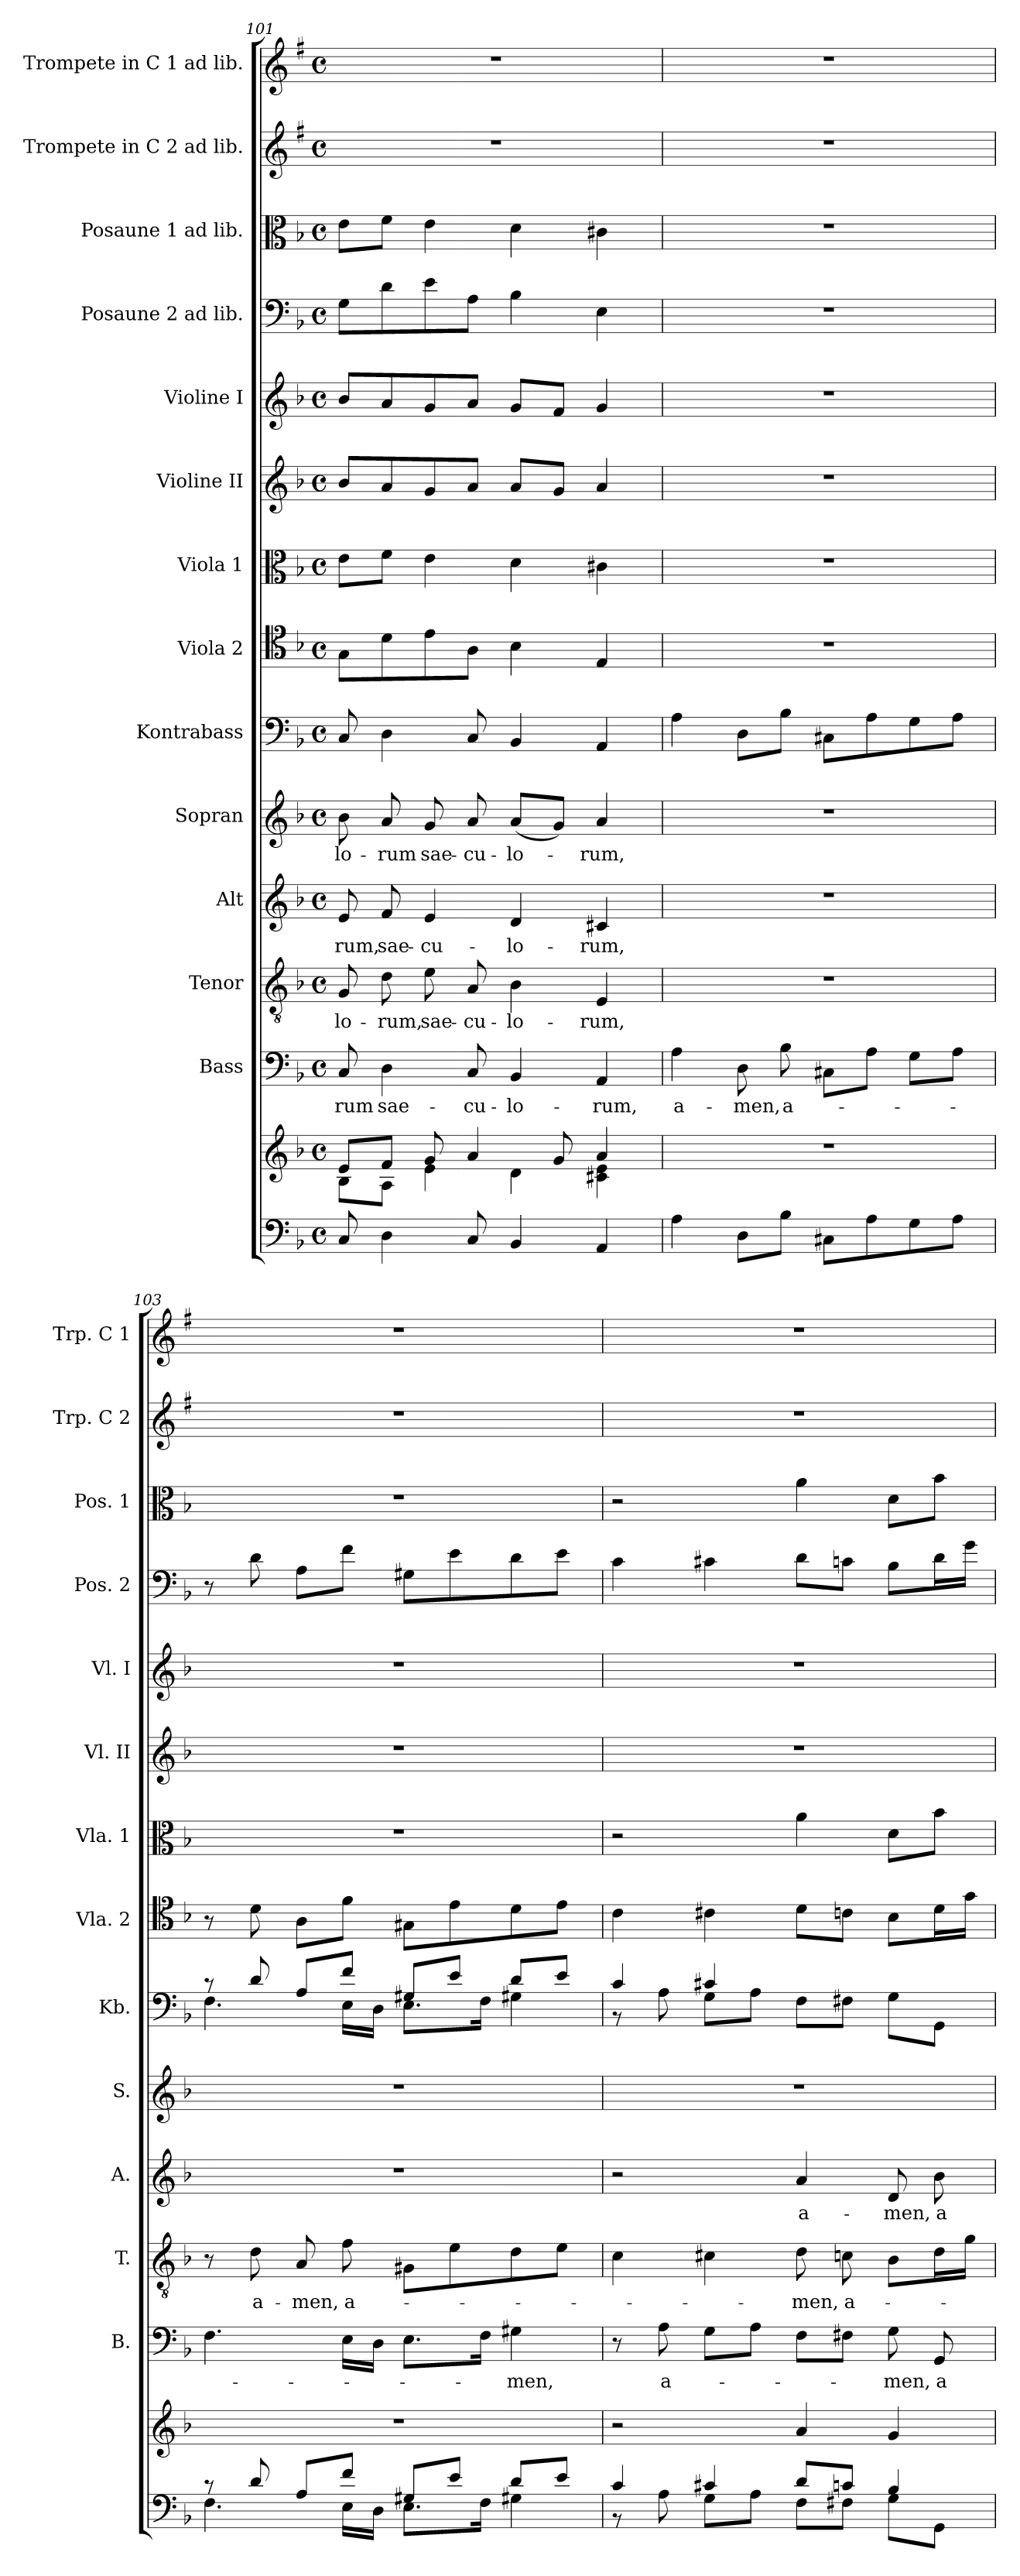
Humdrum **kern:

**kern	**kern	**kern	**text	**kern	**text	**kern	**text	**kern	**text	**kern	**kern	**kern	**kern	**kern	**kern	**kern	**kern	**kern
*part14	*part14	*part13	*part13	*part12	*part12	*part11	*part11	*part10	*part10	*part9	*part8	*part7	*part6	*part5	*part4	*part3	*part2	*part1
*staff15	*staff14	*staff13	*staff13	*staff12	*staff12	*staff11	*staff11	*staff10	*staff10	*staff9	*staff8	*staff7	*staff6	*staff5	*staff4	*staff3	*staff2	*staff1
*	*	*I"Bass	*	*I"Tenor	*	*I"Alt	*	*I"Sopran	*	*I"Kontrabass	*I"Viola 2	*I"Viola 1	*I"Violine II	*I"Violine I	*I"Posaune 2 ad lib.	*I"Posaune 1 ad lib.	*I"Trompete in C 2 ad lib.	*I"Trompete in C 1 ad lib.
*	*	*I'B.	*	*I'T.	*	*I'A.	*	*I'S.	*	*I'Kb.	*I'Vla. 2	*I'Vla. 1	*I'Vl. II	*I'Vl. I	*I'Pos. 2	*I'Pos. 1	*I'Trp. C 2	*I'Trp. C 1
*clefF4	*clefG2	*clefF4	*	*clefGv2	*	*clefG2	*	*clefG2	*	*clefF4	*clefC4	*clefC3	*clefG2	*clefG2	*clefF4	*clefC3	*clefG2	*clefG2
*	*	*	*	*	*	*	*	*	*	*ITrd7c12	*	*	*	*	*	*	*ITrd1c2	*ITrd1c2
*k[b-]	*k[b-]	*k[b-]	*	*k[b-]	*	*k[b-]	*	*k[b-]	*	*k[b-]	*k[b-]	*k[b-]	*k[b-]	*k[b-]	*k[b-]	*k[b-]	*k[b-]	*k[b-]
*F:	*F:	*F:	*	*F:	*	*F:	*	*F:	*	*F:	*F:	*F:	*F:	*F:	*F:	*F:	*F:	*F:
*M4/4	*M4/4	*M4/4	*	*M4/4	*	*M4/4	*	*M4/4	*	*M4/4	*M4/4	*M4/4	*M4/4	*M4/4	*M4/4	*M4/4	*M4/4	*M4/4
*met(c)	*met(c)	*met(c)	*	*met(c)	*	*met(c)	*	*met(c)	*	*met(c)	*met(c)	*met(c)	*met(c)	*met(c)	*met(c)	*met(c)	*met(c)	*met(c)
=101	=101	=101	=101	=101	=101	=101	=101	=101	=101	=101	=101	=101	=101	=101	=101	=101	=101	=101
*	*^	*	*	*	*	*	*	*	*	*	*	*	*	*	*	*	*	*
!	!	!	!	!LO:LY:b	!	!LO:LY:b	!	!LO:LY:b	!	!LO:LY:b	!	!	!	!	!	!	!	!	!
8C/	8e/L	8B-\L	8C/	-rum	8G/	-lo-	8e/	-rum,	8b-\	-lo-	8CC/	8G\L	8e\L	8b-/L	8b-/L	8G\L	8e\L	1r	1r
!	!	!	!	!LO:LY:b	!	!LO:LY:b	!	!LO:LY:b	!	!LO:LY:b	!	!	!	!	!	!	!	!	!
4D\	8f/J	8A\J	4D\	sae-	8d\	-rum,	8f/	sae-	8a/	-rum	4DD\	8d\	8f\J	8a/	8a/	8d\	8f\J	.	.
!	!	!	!	!	!	!LO:LY:b	!	!LO:LY:b	!	!LO:LY:b	!	!	!	!	!	!	!	!	!
.	8g/	4e\	.	.	8e\	sae-	4e/	-cu-	8g/	sae-	.	8e\	4e\	8g/	8g/	8e\	4e\	.	.
!	!	!	!	!LO:LY:b	!	!LO:LY:b	!	!	!	!LO:LY:b	!	!	!	!	!	!	!	!	!
8C/	4a/	.	8C/	-cu-	8A/	-cu-	.	.	8a/	-cu-	8CC/	8A\J	.	8a/J	8a/J	8A\J	.	.	.
!	!	!	!	!LO:LY:b	!	!LO:LY:b	!	!LO:LY:b	!	!LO:LY:b	!	!	!	!	!	!	!	!	!
4BB-/	.	4d\	4BB-/	-lo-	4B-\	-lo-	4d/	-lo-	(<8a/L	-lo-	4BBB-/	4B-\	4d\	8a/L	8g/L	4B-\	4d\	.	.
.	8g/	.	.	.	.	.	.	.	8g/J)	.	.	.	.	8g/J	8f/J	.	.	.	.
!	!	!	!	!LO:LY:b	!	!LO:LY:b	!	!LO:LY:b	!	!LO:LY:b	!	!	!	!	!	!	!	!	!
4AA/	4a/	4c#X\ 4e\	4AA/	-rum,	4E/	-rum,	4c#X/	-rum,	4a/	-rum,	4AAA/	4E/	4c#X\	4a/	4g/	4E\	4c#X\	.	.
=102	=102	=102	=102	=102	=102	=102	=102	=102	=102	=102	=102	=102	=102	=102	=102	=102	=102	=102	=102
!	!	!	!	!LO:LY:b	!	!	!	!	!	!	!	!	!	!	!	!	!	!	!
*	*v	*v	*	*	*	*	*	*	*	*	*	*	*	*	*	*	*	*	*
4A\	1r	4A\	a-	1r	.	1r	.	1r	.	4AA\	1r	1r	1r	1r	1r	1r	1r	1r
!	!	!	!LO:LY:b	!	!	!	!	!	!	!	!	!	!	!	!	!	!	!
8D\L	.	8D\	-men,	.	.	.	.	.	.	8DD\L	.	.	.	.	.	.	.	.
!	!	!	!LO:LY:b	!	!	!	!	!	!	!	!	!	!	!	!	!	!	!
8B-\J	.	8B-\	a-	.	.	.	.	.	.	8BB-\J	.	.	.	.	.	.	.	.
8C#X\L	.	8C#X\L	.	.	.	.	.	.	.	8CC#X\L	.	.	.	.	.	.	.	.
8A\	.	8A\J	.	.	.	.	.	.	.	8AA\	.	.	.	.	.	.	.	.
8G\	.	8G\L	.	.	.	.	.	.	.	8GG\	.	.	.	.	.	.	.	.
8A\J	.	8A\J	.	.	.	.	.	.	.	8AA\J	.	.	.	.	.	.	.	.
!!LO:PB:g=z
=103	=103	=103	=103	=103	=103	=103	=103	=103	=103	=103	=103	=103	=103	=103	=103	=103	=103	=103
*^	*	*	*	*	*	*	*	*	*	*^	*	*	*	*	*	*	*	*
8rc	4.F\	1r	4.F\	.	8r	.	1r	.	1r	.	8rc	4.FF\	8r	1r	1r	1r	8r	1r	1r	1r
!	!	!	!	!	!	!LO:LY:b	!	!	!	!	!	!	!	!	!	!	!	!	!	!
8d/	.	.	.	.	8d\	a-	.	.	.	.	8D/	.	8d\	.	.	.	8d\	.	.	.
!	!	!	!	!	!	!LO:LY:b	!	!	!	!	!	!	!	!	!	!	!	!	!	!
8A/L	.	.	.	.	8A/	-men,	.	.	.	.	8AA/L	.	8A\L	.	.	.	8A\L	.	.	.
!	!	!	!	!	!	!LO:LY:b	!	!	!	!	!	!	!	!	!	!	!	!	!	!
8f/J	16E\LL	.	16E\LL	.	8f\	a-	.	.	.	.	8F/J	16EE\LL	8f\J	.	.	.	8f\J	.	.	.
.	16D\JJ	.	16D\JJ	.	.	.	.	.	.	.	.	16DD\JJ	.	.	.	.	.	.	.	.
8G#X/L	8.E\L	.	8.E\L	.	8G#X\L	.	.	.	.	.	8GG#X/L	8.EE\L	8G#X\L	.	.	.	8G#X\L	.	.	.
8e/J	.	.	.	.	8e\	.	.	.	.	.	8E/J	.	8e\	.	.	.	8e\	.	.	.
.	16F\Jk	.	16F\Jk	.	.	.	.	.	.	.	.	16FF\Jk	.	.	.	.	.	.	.	.
!	!	!	!	!LO:LY:b	!	!	!	!	!	!	!	!	!	!	!	!	!	!	!	!
8d/L	4G#X\	.	4G#X\	-men,	8d\	.	.	.	.	.	8D/L	4GG#X\	8d\	.	.	.	8d\	.	.	.
8e/J	.	.	.	.	8e\J	.	.	.	.	.	8E/J	.	8e\J	.	.	.	8e\J	.	.	.
=104	=104	=104	=104	=104	=104	=104	=104	=104	=104	=104	=104	=104	=104	=104	=104	=104	=104	=104	=104	=104
4c/	8r	2r	8r	.	4c\	.	2r	.	1r	.	4C/	8r	4c\	2r	1r	1r	4c\	2r	1r	1r
!	!	!	!	!LO:LY:b	!	!	!	!	!	!	!	!	!	!	!	!	!	!	!	!
.	8A\	.	8A\	a-	.	.	.	.	.	.	.	8AA\	.	.	.	.	.	.	.	.
4c#X/	8G\L	.	8G\L	.	4c#X\	.	.	.	.	.	4C#X/	8GG\L	4c#X\	.	.	.	4c#X\	.	.	.
.	8A\J	.	8A\J	.	.	.	.	.	.	.	.	8AA\J	.	.	.	.	.	.	.	.
!	!	!	!	!	!	!LO:LY:b	!	!LO:LY:b	!	!	!	!	!	!	!	!	!	!	!	!
8d/L	8F\L	4a/	8F\L	.	8d\	-men,	4a/	a-	.	.	2ryy	8FF\L	8d\L	4a\	.	.	8d\L	4a\	.	.
!	!	!	!	!	!	!LO:LY:b	!	!	!	!	!	!	!	!	!	!	!	!	!	!
8cn/J	8F#X\J	.	8F#X\J	.	8cn\	a-	.	.	.	.	.	8FF#X\J	8cn\J	.	.	.	8cn\J	.	.	.
!	!	!	!	!LO:LY:b	!	!	!	!LO:LY:b	!	!	!	!	!	!	!	!	!	!	!	!
4B-/	8G\L	4g/	8G\	-men,	8B-\L	.	8d/	-men,	.	.	.	8GG\L	8B-\L	8d\L	.	.	8B-\L	8d\L	.	.
!	!	!	!	!LO:LY:b	!	!	!	!LO:LY:b	!	!	!	!	!	!	!	!	!	!	!	!
.	8GG\J	.	8GG/	a-	16d\L	.	8b-\	a-	.	.	.	8GGG\J	16d\L	8b-\J	.	.	16d\L	8b-\J	.	.
.	.	.	.	.	16g\JJ	.	.	.	.	.	.	.	16g\JJ	.	.	.	16g\JJ	.	.	.
*v	*v	*	*	*	*	*	*	*	*	*	*v	*v	*	*	*	*	*	*	*	*
=	=	=	=	=	=	=	=	=	=	=	=	=	=	=	=	=	=	=
*-	*-	*-	*-	*-	*-	*-	*-	*-	*-	*-	*-	*-	*-	*-	*-	*-	*-	*-
